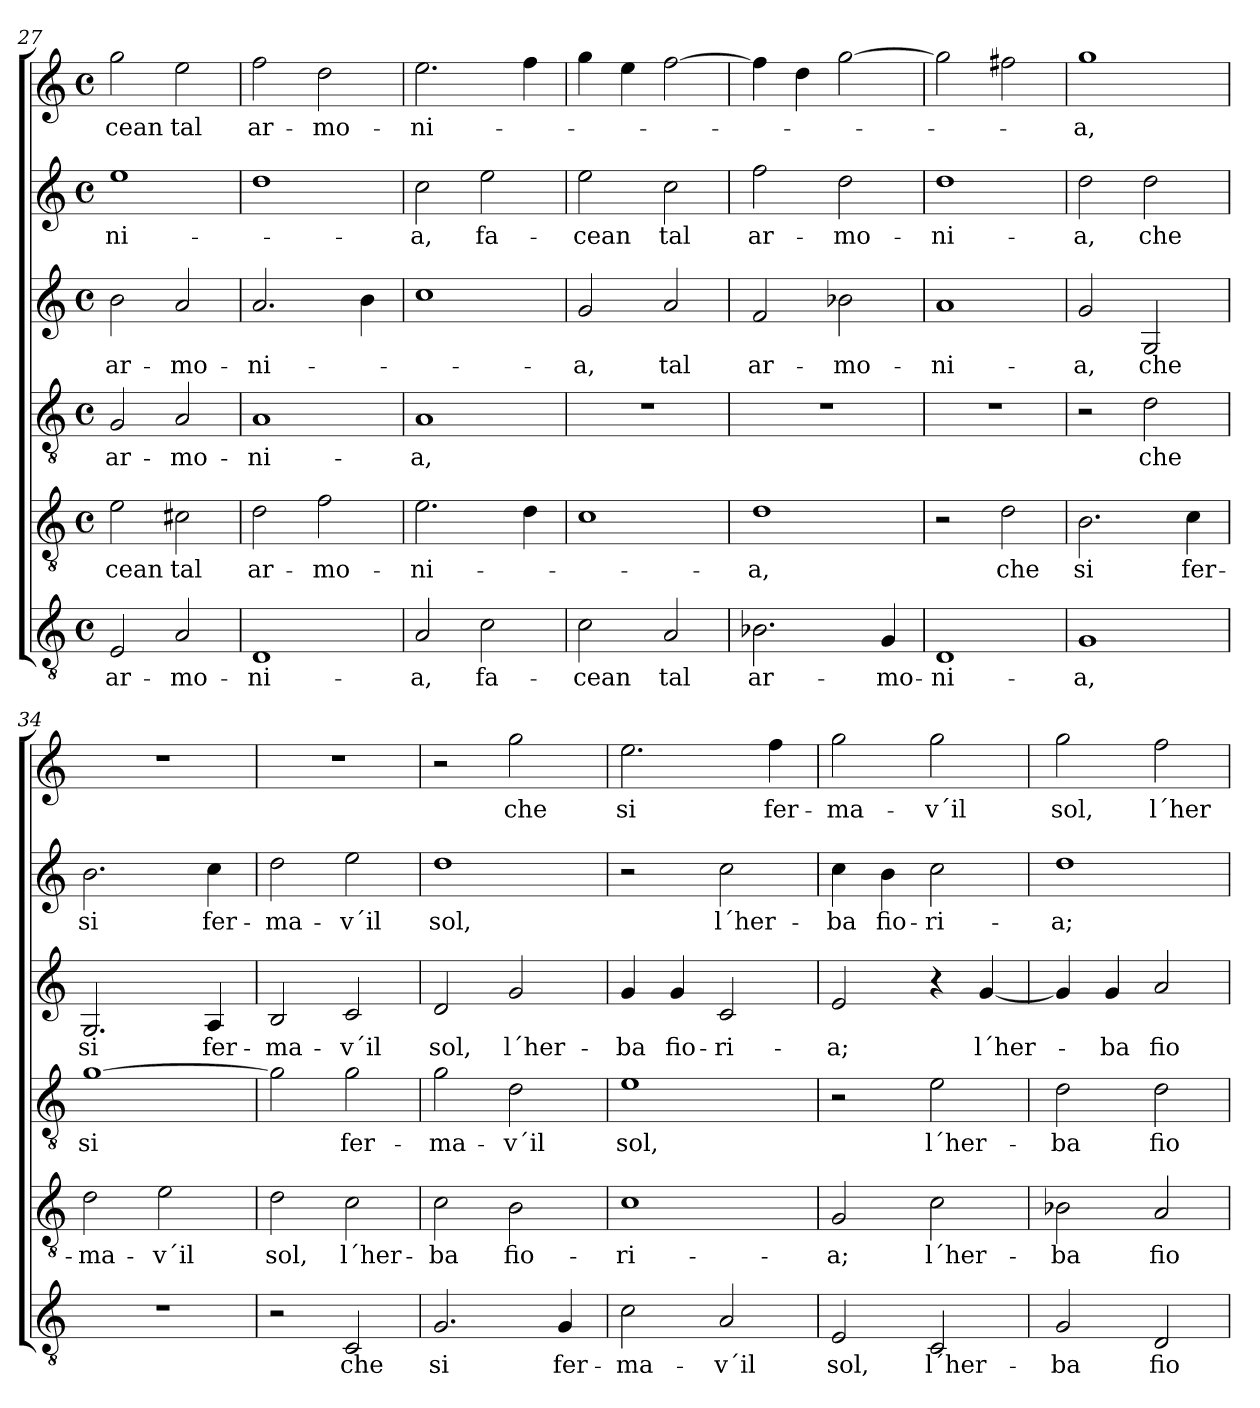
**kern	**text	**kern	**text	**kern	**text	**kern	**text	**kern	**text	**kern	**text
*part6	*part6	*part5	*part5	*part4	*part4	*part3	*part3	*part2	*part2	*part1	*part1
*staff6	*staff6	*staff5	*staff5	*staff4	*staff4	*staff3	*staff3	*staff2	*staff2	*staff1	*staff1
*clefGv2	*	*clefGv2	*	*clefGv2	*	*clefG2	*	*clefG2	*	*clefG2	*
*k[]	*	*k[]	*	*k[]	*	*k[]	*	*k[]	*	*k[]	*
*C:	*	*C:	*	*C:	*	*C:	*	*C:	*	*C:	*
*M4/4	*	*M4/4	*	*M4/4	*	*M4/4	*	*M4/4	*	*M4/4	*
*met(c)	*	*met(c)	*	*met(c)	*	*met(c)	*	*met(c)	*	*met(c)	*
=27	=27	=27	=27	=27	=27	=27	=27	=27	=27	=27	=27
2E/	ar-	2e\	-cean	2G/	ar-	2b\	ar-	1ee	-ni-	2gg\	-cean
2A/	-mo-	2c#X\	tal	2A/	-mo-	2a/	-mo-	.	.	2ee\	tal
=28	=28	=28	=28	=28	=28	=28	=28	=28	=28	=28	=28
1D	-ni-	2d\	ar-	1A	-ni-	2.a/	-ni-	1dd	.	2ff\	ar-
.	.	2f\	-mo-	.	.	.	.	.	.	2dd\	-mo-
.	.	.	.	.	.	4b\	.	.	.	.	.
!!LO:LB:g=z
=29	=29	=29	=29	=29	=29	=29	=29	=29	=29	=29	=29
2A/	-a,	2.e\	-ni-	1A	-a,	1cc	.	2cc\	-a,	2.ee\	-ni-
2c\	fa-	.	.	.	.	.	.	2ee\	fa-	.	.
.	.	4d\	.	.	.	.	.	.	.	4ff\	.
=30	=30	=30	=30	=30	=30	=30	=30	=30	=30	=30	=30
2c\	-cean	1c	.	1r	.	2g/	-a,	2ee\	-cean	4gg\	.
.	.	.	.	.	.	.	.	.	.	4ee\	.
2A/	tal	.	.	.	.	2a/	tal	2cc\	tal	[2ff\	.
=31	=31	=31	=31	=31	=31	=31	=31	=31	=31	=31	=31
2.B-X\	ar-	1d	-a,	1r	.	2f/	ar-	2ff\	ar-	4ff\]	.
.	.	.	.	.	.	.	.	.	.	4dd\	.
.	.	.	.	.	.	2b-X\	-mo-	2dd\	-mo-	[2gg\	.
4G/	-mo-	.	.	.	.	.	.	.	.	.	.
=32	=32	=32	=32	=32	=32	=32	=32	=32	=32	=32	=32
1D	-ni-	2r	.	1r	.	1a	-ni-	1dd	-ni-	2gg\]	.
.	.	2d\	che	.	.	.	.	.	.	2ff#X\	.
=33	=33	=33	=33	=33	=33	=33	=33	=33	=33	=33	=33
1G	-a,	2.B\	si	2r	.	2g/	-a,	2dd\	-a,	1gg	-a,
.	.	.	.	2d\	che	2G/	che	2dd\	che	.	.
.	.	4c\	fer-	.	.	.	.	.	.	.	.
=34	=34	=34	=34	=34	=34	=34	=34	=34	=34	=34	=34
1r	.	2d\	-ma-	[1g	si	2.G/	si	2.b\	si	1r	.
.	.	2e\	-v´il	.	.	.	.	.	.	.	.
.	.	.	.	.	.	4A/	fer-	4cc\	fer-	.	.
=35	=35	=35	=35	=35	=35	=35	=35	=35	=35	=35	=35
2r	.	2d\	sol,	2g\]	.	2B/	-ma-	2dd\	-ma-	1r	.
2C/	che	2c\	l´her-	2g\	fer-	2c/	-v´il	2ee\	-v´il	.	.
!!LO:LB:g=z
=36	=36	=36	=36	=36	=36	=36	=36	=36	=36	=36	=36
2.G/	si	2c\	-ba	2g\	-ma-	2d/	sol,	1dd	sol,	2r	.
.	.	2B\	fio-	2d\	-v´il	2g/	l´her-	.	.	2gg\	che
4G/	fer-	.	.	.	.	.	.	.	.	.	.
=37	=37	=37	=37	=37	=37	=37	=37	=37	=37	=37	=37
2c\	-ma-	1c	-ri-	1e	sol,	4g/	-ba	2r	.	2.ee\	si
.	.	.	.	.	.	4g/	fio-	.	.	.	.
2A/	-v´il	.	.	.	.	2c/	-ri-	2cc\	l´her-	.	.
.	.	.	.	.	.	.	.	.	.	4ff\	fer-
=38	=38	=38	=38	=38	=38	=38	=38	=38	=38	=38	=38
2E/	sol,	2G/	-a;	2r	.	2e/	-a;	4cc\	-ba	2gg\	-ma-
.	.	.	.	.	.	.	.	4b\	fio-	.	.
2C/	l´her-	2c\	l´her-	2e\	l´her-	4r	.	2cc\	-ri-	2gg\	-v´il
.	.	.	.	.	.	[4g/	l´her-	.	.	.	.
=39	=39	=39	=39	=39	=39	=39	=39	=39	=39	=39	=39
2G/	-ba	2B-X\	-ba	2d\	-ba	4g/]	.	1dd	-a;	2gg\	sol,
.	.	.	.	.	.	4g/	-ba	.	.	.	.
2D/	fio-	2A/	fio-	2d\	fio-	2a/	fio-	.	.	2ff\	l´her-
=	=	=	=	=	=	=	=	=	=	=	=
*-	*-	*-	*-	*-	*-	*-	*-	*-	*-	*-	*-
